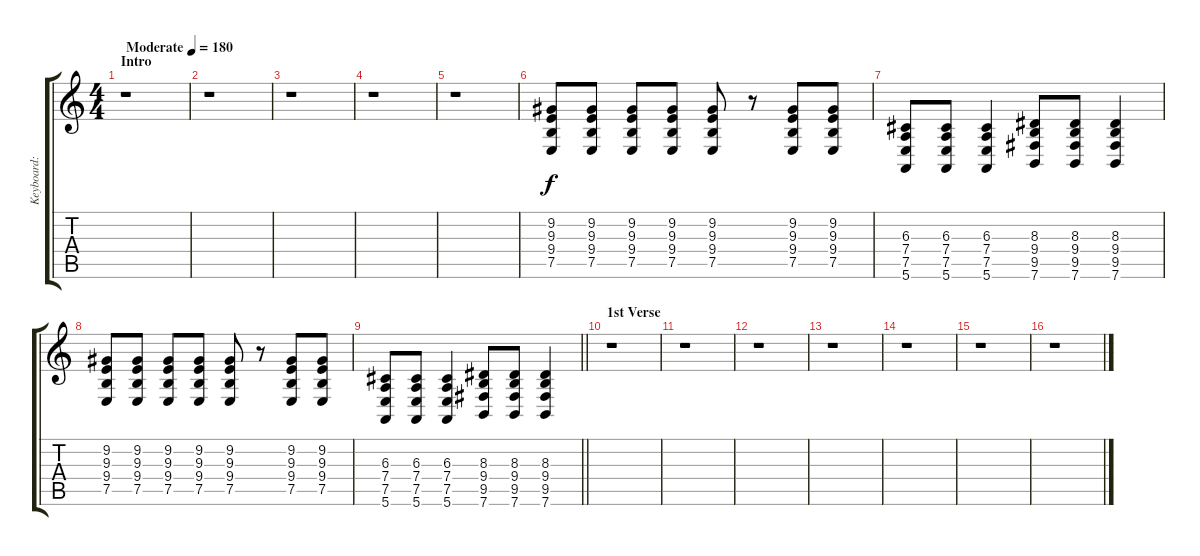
\track ("Keyboard: Tsugumi Kotobuki" "Keyboard: ") {instrument lead1square}
\staff {score tabs}
\tuning (E4 B3 G3 D3 A2 E2) {hide}
\ts (4 4)
\section ("" "Intro")
\tempo (180 "Moderate")
\clef g2
\ks c
r.1{dy f instrument lead1square} |
r.1 |
r.1 |
r.1 |
r.1 |
(9.2 9.3 9.4 7.5).8 (9.2 9.3 9.4 7.5).8 (9.2 9.3 9.4 7.5).8 (9.2 9.3 9.4 7.5).8 (9.2 9.3 9.4 7.5).8 r.8 (9.2 9.3 9.4 7.5).8 (9.2 9.3 9.4 7.5).8 |
(6.3 7.4 7.5 5.6).8 (6.3 7.4 7.5 5.6).8 (6.3 7.4 7.5 5.6).4 (8.3 9.4 9.5 7.6).8 (8.3 9.4 9.5 7.6).8 (8.3 9.4 9.5 7.6).4 |
(9.2 9.3 9.4 7.5).8 (9.2 9.3 9.4 7.5).8 (9.2 9.3 9.4 7.5).8 (9.2 9.3 9.4 7.5).8 (9.2 9.3 9.4 7.5).8 r.8 (9.2 9.3 9.4 7.5).8 (9.2 9.3 9.4 7.5).8 |
\barLineRight lightlight
(6.3 7.4 7.5 5.6).8 (6.3 7.4 7.5 5.6).8 (6.3 7.4 7.5 5.6).4 (8.3 9.4 9.5 7.6).8 (8.3 9.4 9.5 7.6).8 (8.3 9.4 9.5 7.6).4 |
\section ("" "1st Verse")
r.1 |
r.1 |
r.1 |
r.1 |
r.1 |
r.1 |
r.1
